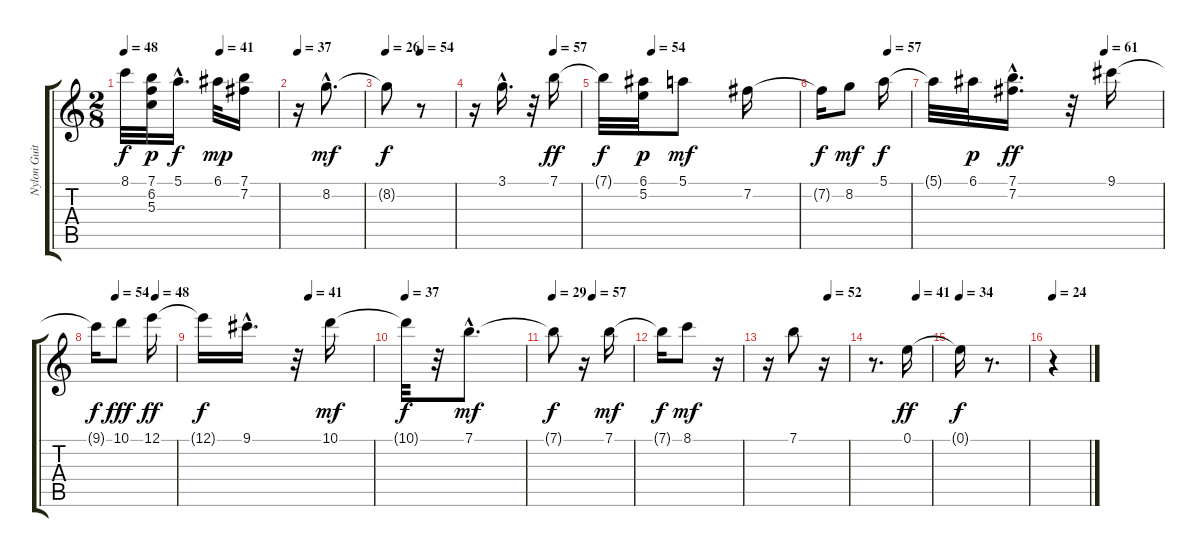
\track ("Nylon Guitar (1st string)" "Nylon Guit") {instrument acousticguitarnylon}
\staff {score tabs}
\tuning (E4 B3 G3 D3 A2 E2) {hide}
\ts (2 8)
\tempo 48
\tempo (41 0.625)
\clef g2
\ks c
8.1{t}.32{dy f} (7.1 6.2 5.3).32{dy p} 5.1{hac}.16{d dy f} 6.1.32{dy mp} (7.1 7.2).16 |
\tempo 37
r.16 8.2{hac}.8{d dy mf} |
\tempo 26
\tempo (54 0.5)
8.2{t}.8{dy f} r.8 |
\tempo (57 0.75)
r.16 3.1{hac}.16{d} r.32 7.1.16{dy ff} |
\tempo (54 0.25)
7.1{t}.32{dy f} (6.1 5.2).32{dy p} 5.1.8{dy mf} 7.2.16 |
\tempo (57 0.75)
7.2{t}.16{dy f} 8.2.8{dy mf} 5.1.16{dy f} |
\tempo (61 0.75)
5.1{t}.32 6.1.32{dy p} (7.1 7.2{hac}).16{d dy ff} r.32 9.1.16 |
\tempo (54 0.25)
\tempo (48 0.75)
9.1{t}.16{dy f} 10.1.8{dy fff} 12.1.16{dy ff} |
\tempo (41 0.625)
12.1{t}.16{dy f} 9.1{hac}.16{d} r.32 10.1.16{dy mf} |
\tempo 37
10.1{t}.32{dy f} r.32 7.1{hac}.8{d dy mf} |
\tempo 29
\tempo (57 0.5)
7.1{t}.8{dy f} r.16 7.1.16{dy mf} |
7.1{t}.16{dy f} 8.1.8{dy mf} r.16 |
\tempo (52 0.75)
r.16 7.1.8 r.16 |
\tempo (41 0.75)
r.8{d} 0.1.16{dy ff} |
\tempo 34
0.1{t}.16{dy f} r.8{d} |
\tempo 24
r.4
